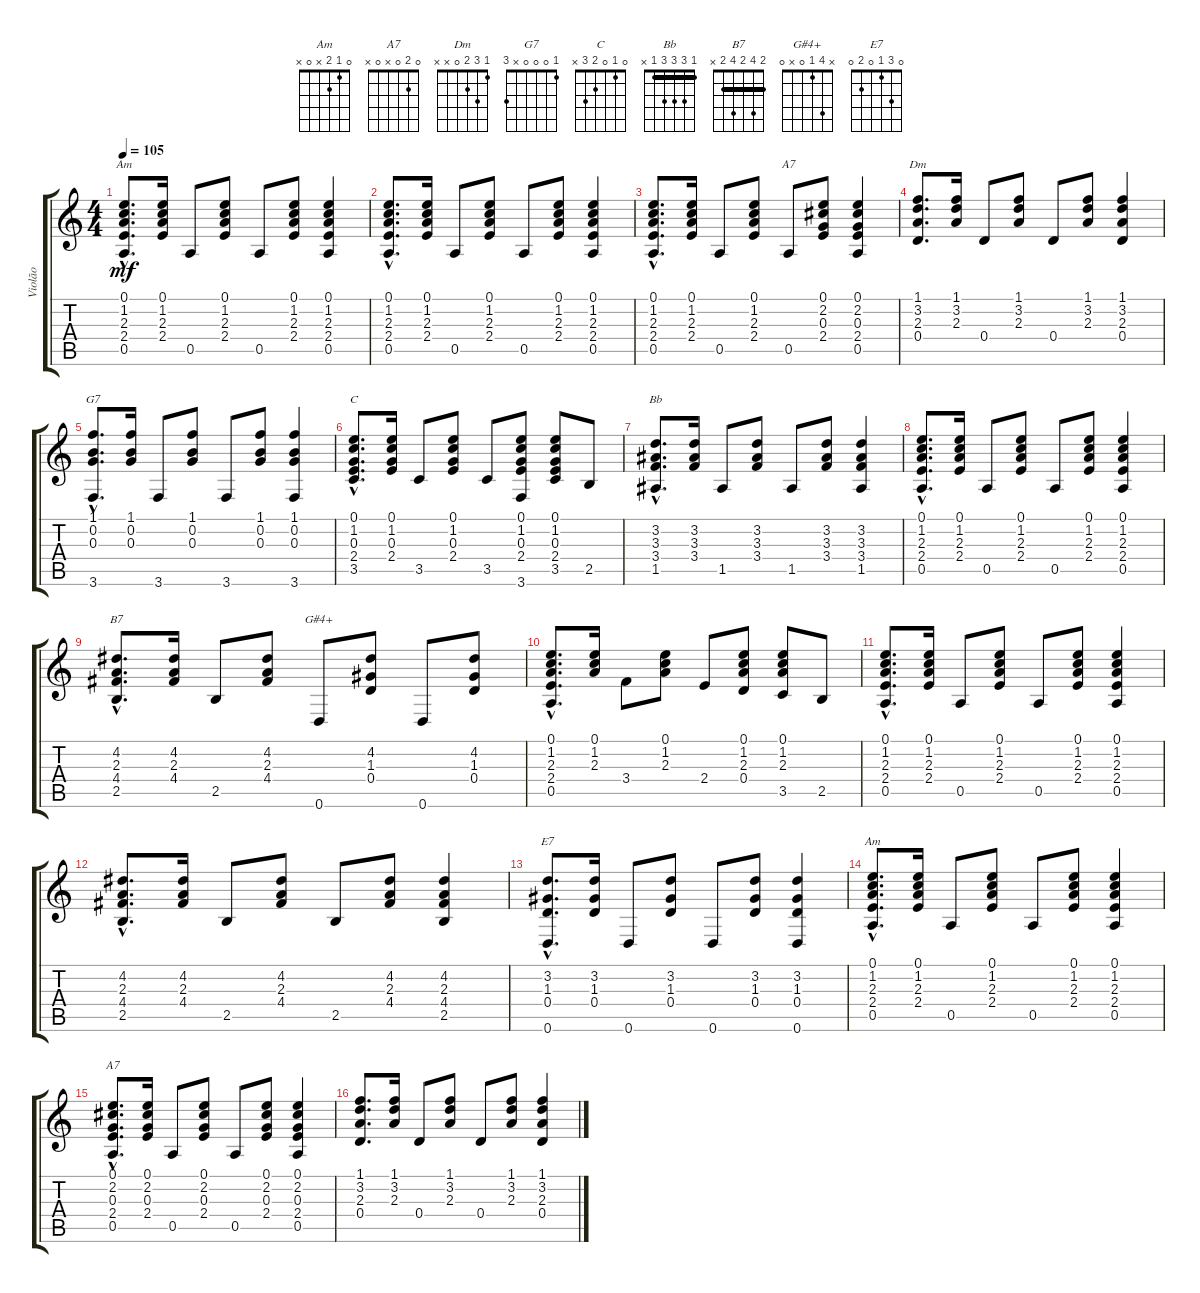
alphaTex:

\track ("Violão" "Violão") {instrument acousticguitarnylon}
\staff {score tabs}
\tuning (E4 B3 G3 D3 A2 D2) {hide}
\chord ("Am" 0 1 2 2 0 x)
\chord ("A7" 0 2 0 2 0 x)
\chord ("Dm" 1 3 2 0 x x)
\chord ("G7" 1 0 0 0 x 3)
\chord ("C" 0 1 0 2 3 x)
\chord ("Bb" 1 3 3 3 1 x) {barre 1}
\chord ("B7" 2 4 2 4 2 x) {barre 2}
\chord ("G#4+" x 4 1 0 x 0)
\chord ("E7" 0 3 1 0 2 0)
\chord ("Am" 0 1 2 x 0 x)
\chord ("A7" 0 2 0 x 0 x)
\ts (4 4)
\section ("" "")
\tempo 105
\clef g2
\ks c
(0.1{hac} 1.2{hac} 2.3{hac} 2.4{hac} 0.5{hac}).8{d ch "Am" dy mf instrument acousticguitarnylon} (0.1 1.2 2.3 2.4).16 0.5.8 (0.1 1.2 2.3 2.4).8 0.5.8 (0.1 1.2 2.3 2.4).8 (0.1 1.2 2.3 2.4 0.5).4 |
(0.1{hac} 1.2{hac} 2.3{hac} 2.4{hac} 0.5{hac}).8{d} (0.1 1.2 2.3 2.4).16 0.5.8 (0.1 1.2 2.3 2.4).8 0.5.8 (0.1 1.2 2.3 2.4).8 (0.1 1.2 2.3 2.4 0.5).4 |
(0.1{hac} 1.2{hac} 2.3{hac} 2.4{hac} 0.5{hac}).8{d} (0.1 1.2 2.3 2.4).16 0.5.8 (0.1 1.2 2.3 2.4).8 0.5.8{ch "A7"} (0.1 2.2 0.3 2.4).8 (0.1 2.2 0.3 2.4 0.5).4 |
(1.1 3.2 2.3 0.4).8{d ch "Dm"} (1.1 3.2 2.3).16 0.4.8 (1.1 3.2 2.3).8 0.4.8 (1.1 3.2 2.3).8 (1.1 3.2 2.3 0.4).4 |
(1.1{hac} 0.2{hac} 0.3{hac} 3.6{hac}).8{d ch "G7"} (1.1 0.2 0.3).16 3.6.8 (1.1 0.2 0.3).8 3.6.8 (1.1 0.2 0.3).8 (1.1 0.2 0.3 3.6).4 |
(0.1{hac} 1.2{hac} 0.3{hac} 2.4{hac} 3.5{hac}).8{d ch "C"} (0.1 1.2 0.3 2.4).16 3.5.8 (0.1 1.2 0.3 2.4).8 3.5.8 (0.1 1.2 0.3 2.4 3.6).8 (0.1 1.2 0.3 2.4 3.5).8 2.5.8 |
(3.2{hac} 3.3{hac} 3.4{hac} 1.5{hac}).8{d ch "Bb"} (3.2 3.3 3.4).16 1.5.8 (3.2 3.3 3.4).8 1.5.8 (3.2 3.3 3.4).8 (3.2 3.3 3.4 1.5).4 |
(0.1{hac} 1.2{hac} 2.3{hac} 2.4{hac} 0.5{hac}).8{d} (0.1 1.2 2.3 2.4).16 0.5.8 (0.1 1.2 2.3 2.4).8 0.5.8 (0.1 1.2 2.3 2.4).8 (0.1 1.2 2.3 2.4 0.5).4 |
(4.2{hac} 2.3{hac} 4.4{hac} 2.5{hac}).8{d ch "B7"} (4.2 2.3 4.4).16 2.5.8 (4.2 2.3 4.4).8 0.6.8{ch "G#4+"} (4.2 1.3 0.4).8 0.6.8 (4.2 1.3 0.4).8 |
(0.1{hac} 1.2{hac} 2.3{hac} 2.4{hac} 0.5{hac}).8{d} (0.1 1.2 2.3).16 3.4.8 (0.1 1.2 2.3).8 2.4.8 (0.1 1.2 2.3 0.4).8 (0.1 1.2 2.3 3.5).8 2.5.8 |
(0.1{hac} 1.2{hac} 2.3{hac} 2.4{hac} 0.5{hac}).8{d} (0.1 1.2 2.3 2.4).16 0.5.8 (0.1 1.2 2.3 2.4).8 0.5.8 (0.1 1.2 2.3 2.4).8 (0.1 1.2 2.3 2.4 0.5).4 |
(4.2{hac} 2.3{hac} 4.4{hac} 2.5{hac}).8{d} (4.2 2.3 4.4).16 2.5.8 (4.2 2.3 4.4).8 2.5.8 (4.2 2.3 4.4).8 (4.2 2.3 4.4 2.5).4 |
(3.2{hac} 1.3{hac} 0.4{hac} 0.6{hac}).8{d ch "E7"} (3.2 1.3 0.4).16 0.6.8 (3.2 1.3 0.4).8 0.6.8 (3.2 1.3 0.4).8 (3.2 1.3 0.4 0.6).4 |
(0.1{hac} 1.2{hac} 2.3{hac} 2.4{hac} 0.5{hac}).8{d ch "Am"} (0.1 1.2 2.3 2.4).16 0.5.8 (0.1 1.2 2.3 2.4).8 0.5.8 (0.1 1.2 2.3 2.4).8 (0.1 1.2 2.3 2.4 0.5).4 |
(0.1{hac} 2.2{hac} 0.3{hac} 2.4{hac} 0.5{hac}).8{d ch "A7"} (0.1 2.2 0.3 2.4).16 0.5.8 (0.1 2.2 0.3 2.4).8 0.5.8 (0.1 2.2 0.3 2.4).8 (0.1 2.2 0.3 2.4 0.5).4 |
(1.1 3.2 2.3 0.4).8{d} (1.1 3.2 2.3).16 0.4.8 (1.1 3.2 2.3).8 0.4.8 (1.1 3.2 2.3).8 (1.1 3.2 2.3 0.4).4
